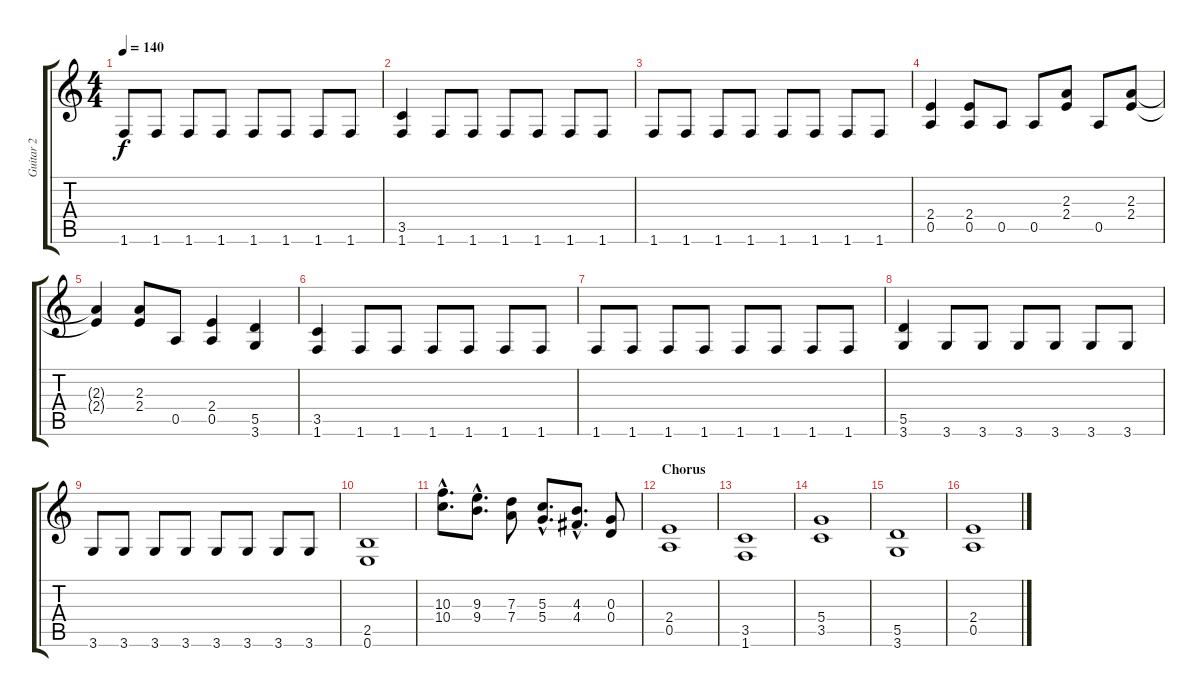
\track ("Guitar 2" "Guitar 2") {instrument overdrivenguitar}
\staff {score tabs}
\tuning (E4 B3 G3 D3 A2 E2) {hide}
\ts (4 4)
\tempo 140
\clef g2
\ks c
1.6.8{dy f} 1.6.8 1.6.8 1.6.8 1.6.8 1.6.8 1.6.8 1.6.8 |
(3.5 1.6).4 1.6.8 1.6.8 1.6.8 1.6.8 1.6.8 1.6.8 |
1.6.8 1.6.8 1.6.8 1.6.8 1.6.8 1.6.8 1.6.8 1.6.8 |
(2.4 0.5).4 (2.4 0.5).8 0.5.8 0.5.8 (2.3 2.4).8 0.5.8 (2.3 2.4).8 |
(2.3{t} 2.4{t}).4 (2.3 2.4).8 0.5.8 (2.4 0.5).4 (5.5 3.6).4 |
(3.5 1.6).4 1.6.8 1.6.8 1.6.8 1.6.8 1.6.8 1.6.8 |
1.6.8 1.6.8 1.6.8 1.6.8 1.6.8 1.6.8 1.6.8 1.6.8 |
(5.5 3.6).4 3.6.8 3.6.8 3.6.8 3.6.8 3.6.8 3.6.8 |
3.6.8 3.6.8 3.6.8 3.6.8 3.6.8 3.6.8 3.6.8 3.6.8 |
(2.5 0.6).1 |
(10.3{hac} 10.4{hac}).8{d} (9.3{hac} 9.4{hac}).8{d} (7.3 7.4).8 (5.3{hac} 5.4{hac}).8{d} (4.3{hac} 4.4{hac}).8{d} (0.3 0.4).8 |
\section ("" "Chorus")
(2.4 0.5).1 |
(3.5 1.6).1 |
(5.4 3.5).1 |
(5.5 3.6).1 |
(2.4 0.5).1
